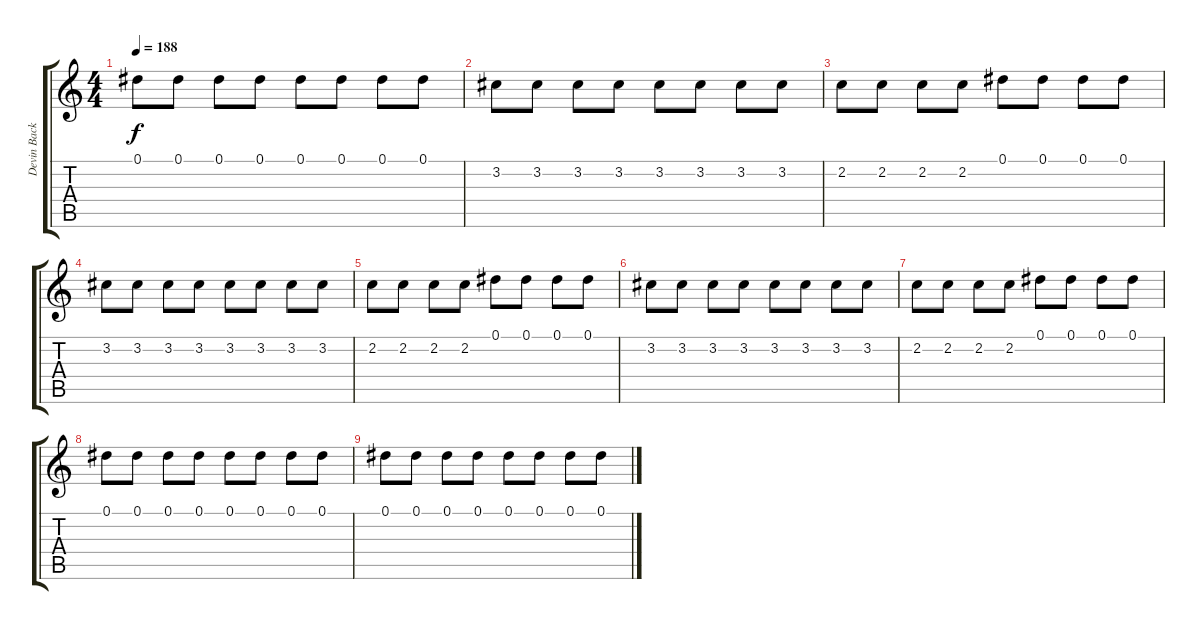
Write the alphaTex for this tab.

\track ("Devin Back Vocals" "Devin Back") {instrument distortionguitar}
\staff {score tabs}
\tuning (Eb4 Bb3 Gb3 Db3 Ab2 Db2) {hide}
\ts (4 4)
\tempo 188
\clef g2
\ks c
0.1.8{dy f} 0.1.8 0.1.8 0.1.8 0.1.8 0.1.8 0.1.8 0.1.8 |
3.2.8 3.2.8 3.2.8 3.2.8 3.2.8 3.2.8 3.2.8 3.2.8 |
2.2.8 2.2.8 2.2.8 2.2.8 0.1.8 0.1.8 0.1.8 0.1.8 |
3.2.8 3.2.8 3.2.8 3.2.8 3.2.8 3.2.8 3.2.8 3.2.8 |
2.2.8 2.2.8 2.2.8 2.2.8 0.1.8 0.1.8 0.1.8 0.1.8 |
3.2.8 3.2.8 3.2.8 3.2.8 3.2.8 3.2.8 3.2.8 3.2.8 |
2.2.8 2.2.8 2.2.8 2.2.8 0.1.8 0.1.8 0.1.8 0.1.8 |
0.1.8 0.1.8 0.1.8 0.1.8 0.1.8 0.1.8 0.1.8 0.1.8 |
0.1.8 0.1.8 0.1.8 0.1.8 0.1.8 0.1.8 0.1.8 0.1.8
